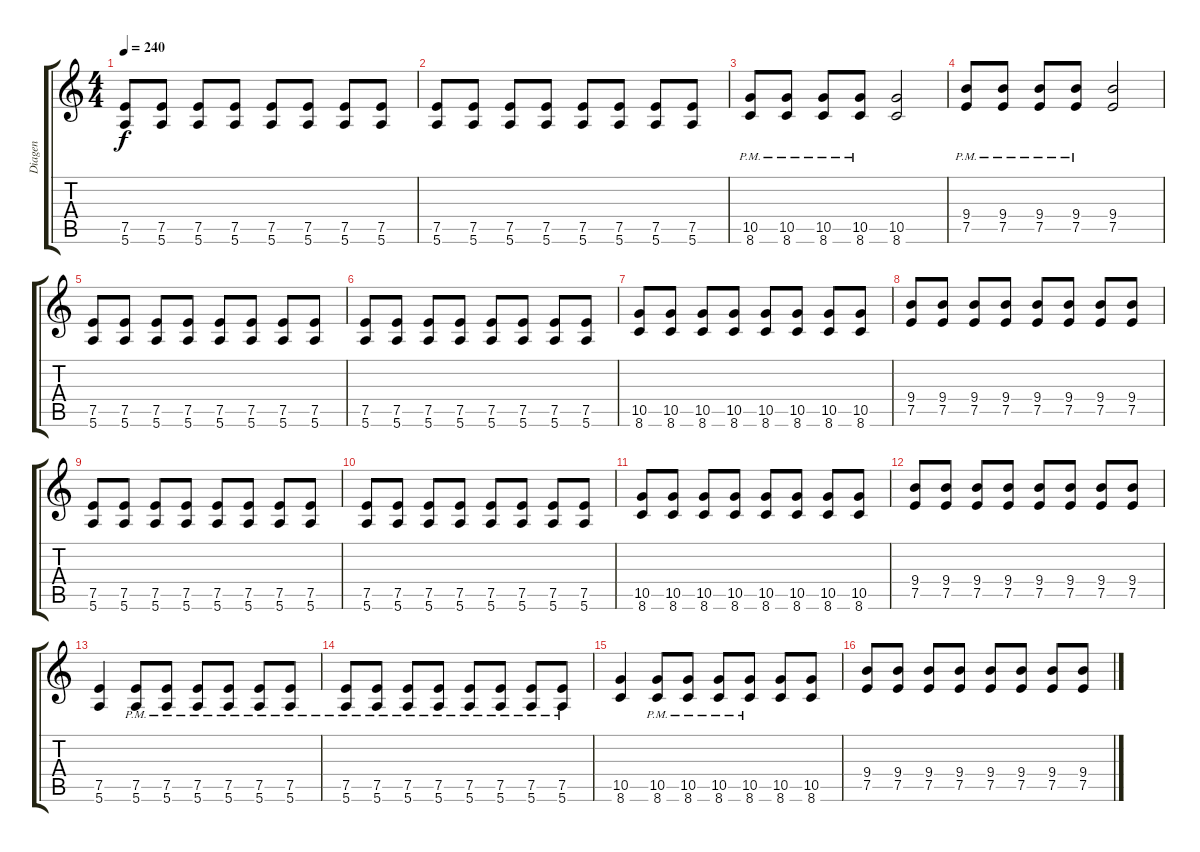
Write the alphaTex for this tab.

\track ("Diagen" "Diagen") {instrument overdrivenguitar}
\staff {score tabs}
\tuning (E4 B3 G3 D3 A2 E2) {hide}
\ts (4 4)
\tempo 240
\clef g2
\ks c
(7.5 5.6).8{dy f} (7.5 5.6).8 (7.5 5.6).8 (7.5 5.6).8 (7.5 5.6).8 (7.5 5.6).8 (7.5 5.6).8 (7.5 5.6).8 |
(7.5 5.6).8 (7.5 5.6).8 (7.5 5.6).8 (7.5 5.6).8 (7.5 5.6).8 (7.5 5.6).8 (7.5 5.6).8 (7.5 5.6).8 |
(10.5{pm} 8.6{pm}).8 (10.5{pm} 8.6{pm}).8 (10.5{pm} 8.6{pm}).8 (10.5{pm} 8.6{pm}).8 (10.5 8.6).2 |
(9.4{pm} 7.5{pm}).8 (9.4{pm} 7.5{pm}).8 (9.4{pm} 7.5{pm}).8 (9.4{pm} 7.5{pm}).8 (9.4 7.5).2 |
(7.5 5.6).8 (7.5 5.6).8 (7.5 5.6).8 (7.5 5.6).8 (7.5 5.6).8 (7.5 5.6).8 (7.5 5.6).8 (7.5 5.6).8 |
(7.5 5.6).8 (7.5 5.6).8 (7.5 5.6).8 (7.5 5.6).8 (7.5 5.6).8 (7.5 5.6).8 (7.5 5.6).8 (7.5 5.6).8 |
(10.5 8.6).8 (10.5 8.6).8 (10.5 8.6).8 (10.5 8.6).8 (10.5 8.6).8 (10.5 8.6).8 (10.5 8.6).8 (10.5 8.6).8 |
(9.4 7.5).8 (9.4 7.5).8 (9.4 7.5).8 (9.4 7.5).8 (9.4 7.5).8 (9.4 7.5).8 (9.4 7.5).8 (9.4 7.5).8 |
(7.5 5.6).8 (7.5 5.6).8 (7.5 5.6).8 (7.5 5.6).8 (7.5 5.6).8 (7.5 5.6).8 (7.5 5.6).8 (7.5 5.6).8 |
(7.5 5.6).8 (7.5 5.6).8 (7.5 5.6).8 (7.5 5.6).8 (7.5 5.6).8 (7.5 5.6).8 (7.5 5.6).8 (7.5 5.6).8 |
(10.5 8.6).8 (10.5 8.6).8 (10.5 8.6).8 (10.5 8.6).8 (10.5 8.6).8 (10.5 8.6).8 (10.5 8.6).8 (10.5 8.6).8 |
(9.4 7.5).8 (9.4 7.5).8 (9.4 7.5).8 (9.4 7.5).8 (9.4 7.5).8 (9.4 7.5).8 (9.4 7.5).8 (9.4 7.5).8 |
(7.5 5.6).4 (7.5{pm} 5.6{pm}).8 (7.5{pm} 5.6{pm}).8 (7.5{pm} 5.6{pm}).8 (7.5{pm} 5.6{pm}).8 (7.5{pm} 5.6{pm}).8 (7.5{pm} 5.6{pm}).8 |
(7.5{pm} 5.6{pm}).8 (7.5{pm} 5.6{pm}).8 (7.5{pm} 5.6{pm}).8 (7.5{pm} 5.6{pm}).8 (7.5{pm} 5.6{pm}).8 (7.5{pm} 5.6{pm}).8 (7.5{pm} 5.6{pm}).8 (7.5{pm} 5.6{pm}).8 |
(10.5 8.6).4 (10.5{pm} 8.6{pm}).8 (10.5{pm} 8.6{pm}).8 (10.5{pm} 8.6{pm}).8 (10.5{pm} 8.6{pm}).8 (10.5 8.6).8 (10.5 8.6).8 |
(9.4 7.5).8 (9.4 7.5).8 (9.4 7.5).8 (9.4 7.5).8 (9.4 7.5).8 (9.4 7.5).8 (9.4 7.5).8 (9.4 7.5).8
